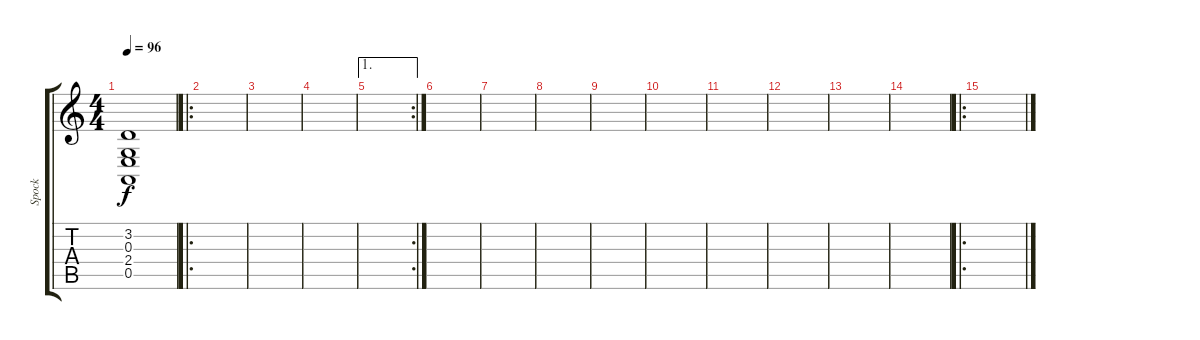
\track ("Spock" "Spock") {instrument synthstrings1}
\staff {score tabs}
\tuning (E4 B3 G3 D3 A2 E2) {hide}
\ts (4 4)
\tempo 96
\clef g2
\ks c
(3.2 0.3 2.4 0.5).1{dy f} |
\ro
|
|
|
\ae 1
\rc 2
|
|
|
|
|
|
|
|
|
|
\ro
